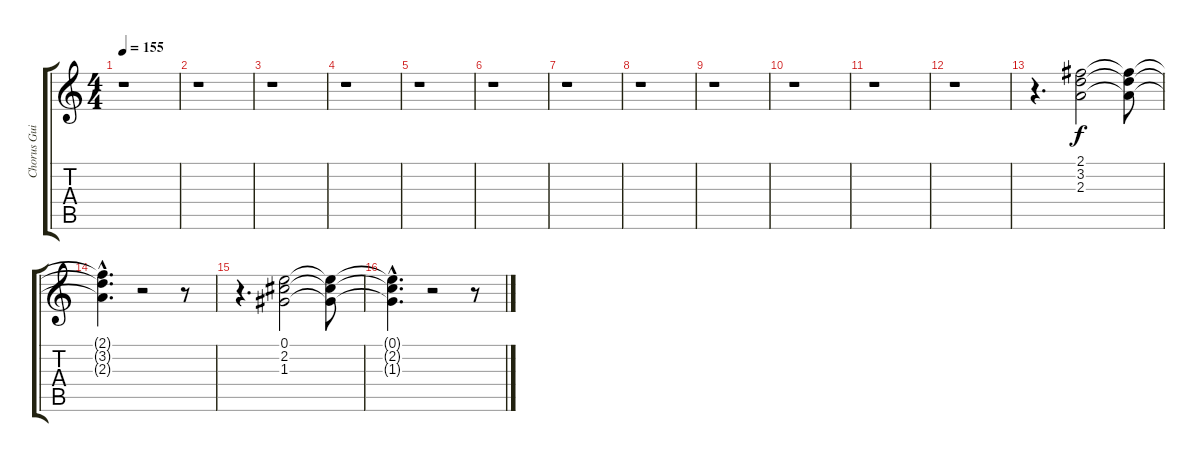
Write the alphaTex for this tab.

\track ("Chorus Guitar L" "Chorus Gui") {instrument electricguitarclean}
\staff {score tabs}
\tuning (E4 B3 G3 D3 A2 E2) {hide}
\ts (4 4)
\tempo 155
\clef g2
\ks c
r.1{dy f} |
r.1 |
r.1 |
r.1 |
r.1 |
r.1 |
r.1 |
r.1 |
r.1 |
r.1 |
r.1 |
r.1 |
r.4{d} (2.1 3.2 2.3).2 (2.1{t} 3.2{t} 2.3{t}).8 |
(2.1{hac t} 3.2{hac t} 2.3{hac t}).4{d} r.2 r.8 |
r.4{d} (0.1 2.2 1.3).2 (0.1{t} 2.2{t} 1.3{t}).8 |
(0.1{hac t} 2.2{hac t} 1.3{hac t}).4{d} r.2 r.8
